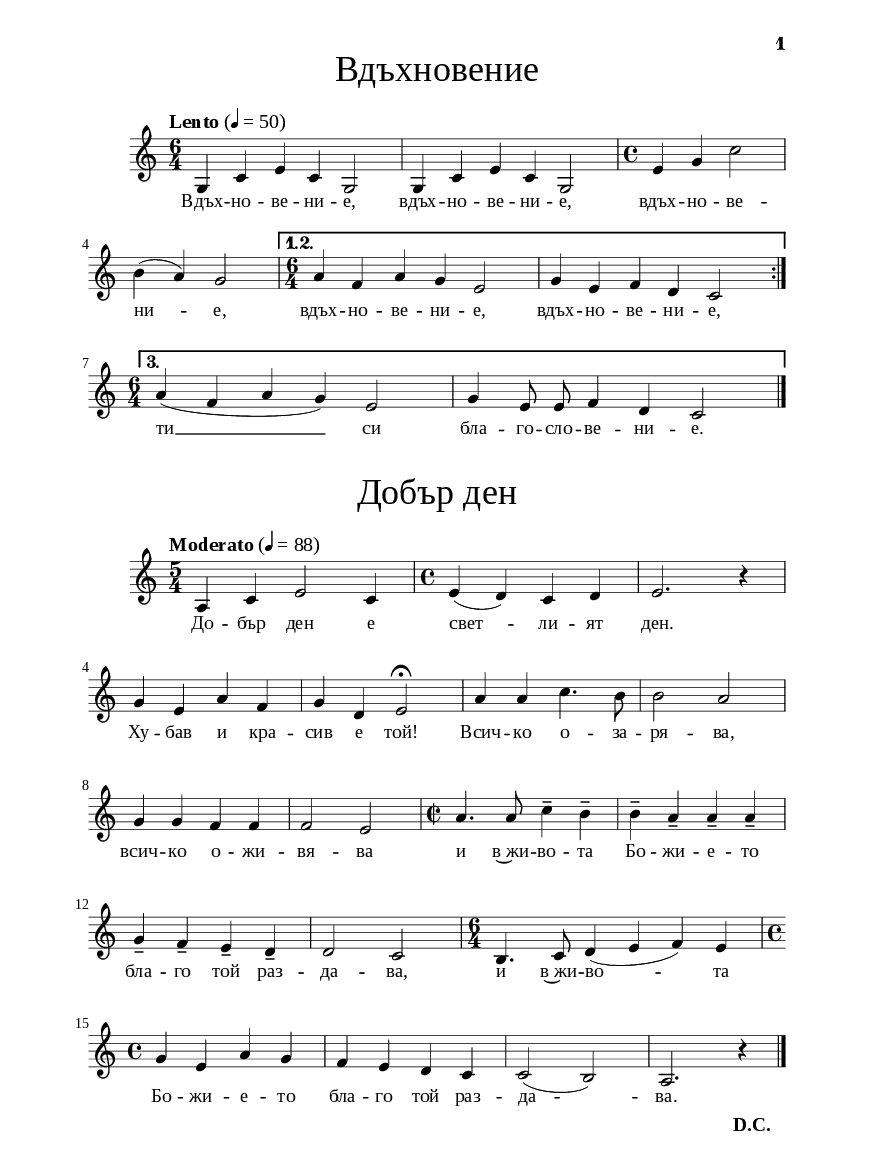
\version "2.24.4"

% include paper part and global functions
\include "include/globals.ily"

\bookpart {
  \label #'ref095
  \tocItem \markup "Вдъхновение"
  \include "include/bookpart-paper.ily"

  \score {
    \include "include/score-layout.ily"

    \new Voice \absolute  {
      \clef treble
      \key c \major
      \time 6/4
      \tempoFunc "Lento" 4 "50"
      \autoBeamOff
      \repeat volta 3 {
        g4 c' e' c' g2 | g4 c' e' c' g2 | \time 4/4  e'4 g' c''2 \break |

        b'4 ( a' ) g'2 | \time 6/4
      } \alternative {
        { a'4 f' a' g' e'2 | g'4 e' f' d' c'2 | \break }
        {
          \once \override Score.TimeSignature.break-visibility = ##(#f #f #t)
          \time 6/4 a'4 ( f' a' g' ) e'2 |  g'4 e'8 e' f'4 d' c'2
        }
      }
      \bar "|."
    }

    \addlyrics {
      Вдъх -- но -- ве -- ни -- е,
      вдъх -- но -- ве -- ни -- е,
      вдъх -- но -- ве -- ни -- е, вдъх -- но -- ве -- ни -- е,
      вдъх -- но -- ве -- ни -- е, ти __ си бла -- го --
      сло -- ве -- ни -- е.

    }

    \header {
      title = \titleFunc #'ref_desc_5 "Вдъхновение" "Vdahnovenie"
    }

    \midi{}

  } % score



  \label #'ref095_2
  \tocItem \markup "Добър ден"
  \include "include/bookpart-paper.ily"

  \score {
    \include "include/score-layout.ily"


    \new Voice \absolute  {
      \clef treble
      \key a \minor
      \time 5/4
      \tempoFunc "Moderato" 4 "88"

      a4 c' e'2 c'4 | \time 4/4  e'4 ( d' ) c'  d'  | e'2. r4 \break |

      g'4 e' a' f' | g'4 d' e'2 \fermata | a'4 a' c''4. b'8 | b'2 a' \break |

      g'4 g' f' f' |  f'2 e' | \time 2/2 a'4. a'8 c''4-- b'-- | b'4-- a'-- a'-- a'-- \break |

      g'4-- f'-- e'-- d'-- | d'2 c' |  \time 6/4  b4. c'8 d'4 ( e' f' ) e' \break |

      \time 4/4  g'4 e' a' g' | f'4 e' d' c' | c'2 ( b ) | a2. r4 \break |

      \bar "|."
    }

    \addlyrics {
      До -- бър
      ден е свет -- ли -- ят ден. Ху -- бав и кра --
      сив е той! Всич -- ко о -- за -- ря -- ва, всич
      -- ко о -- жи -- вя -- ва и в~жи -- во -- та Бо
      -- жи -- е -- то бла -- го той раз -- да -- ва,
      и в~жи -- во -- та Бо -- жи -- е -- то бла -- го
      той раз -- да -- ва.

    }

    \header {
      title = \titleFunc #'ref_desc_8 "Добър ден" "Dobăr den"
    }

    \midi{}

  } % score

  \markup \dc-one "D.C."

} % bookpart
